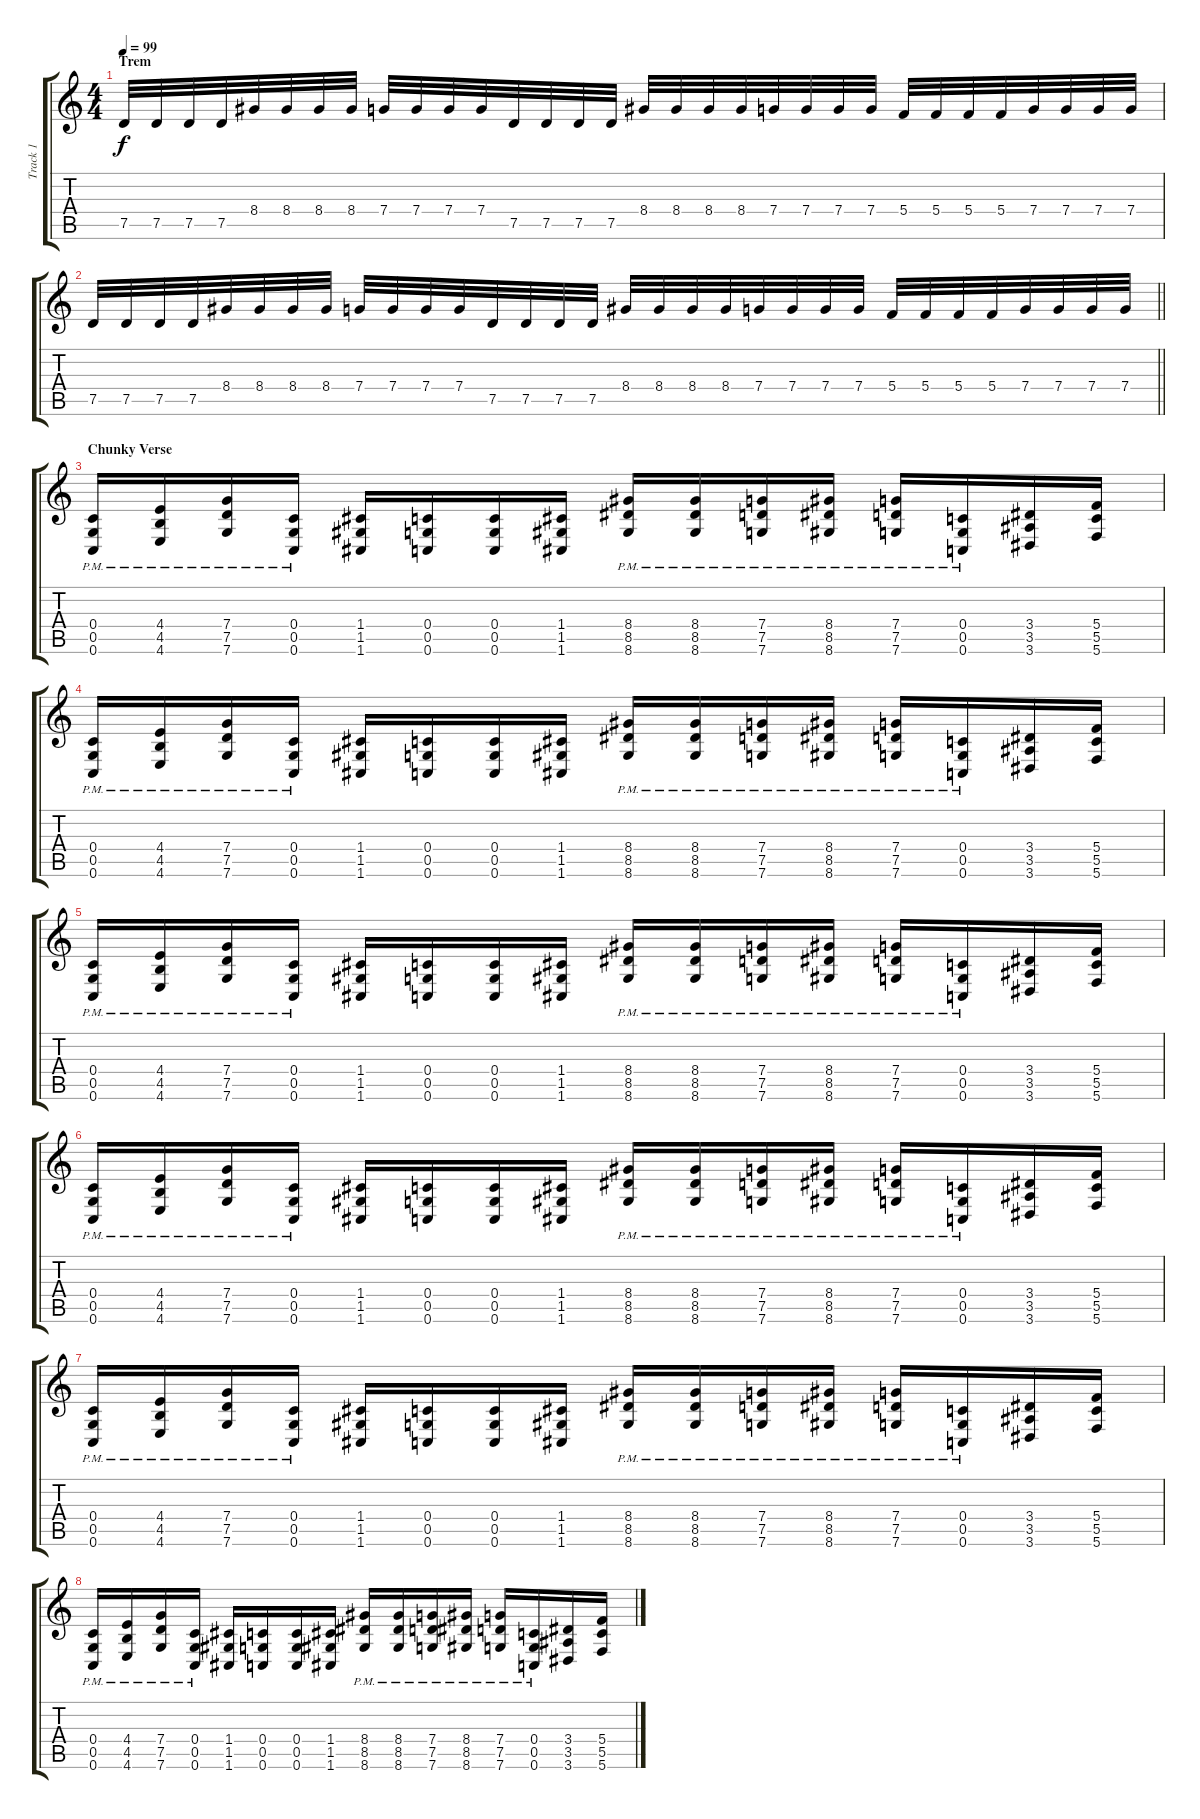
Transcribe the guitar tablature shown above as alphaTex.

\track ("Track 1" "Track 1") {instrument distortionguitar}
\staff {score tabs}
\tuning (D4 A3 F3 C3 G2 C2) {hide}
\ts (4 4)
\section ("" "Trem")
\tempo 99
\clef g2
\ks c
7.5.32{dy f} 7.5.32 7.5.32 7.5.32 8.4.32 8.4.32 8.4.32 8.4.32 7.4.32 7.4.32 7.4.32 7.4.32 7.5.32 7.5.32 7.5.32 7.5.32 8.4.32 8.4.32 8.4.32 8.4.32 7.4.32 7.4.32 7.4.32 7.4.32 5.4.32 5.4.32 5.4.32 5.4.32 7.4.32 7.4.32 7.4.32 7.4.32 |
\barLineRight lightlight
7.5.32 7.5.32 7.5.32 7.5.32 8.4.32 8.4.32 8.4.32 8.4.32 7.4.32 7.4.32 7.4.32 7.4.32 7.5.32 7.5.32 7.5.32 7.5.32 8.4.32 8.4.32 8.4.32 8.4.32 7.4.32 7.4.32 7.4.32 7.4.32 5.4.32 5.4.32 5.4.32 5.4.32 7.4.32 7.4.32 7.4.32 7.4.32 |
\section ("" "Chunky Verse")
(0.4{pm} 0.5{pm} 0.6{pm}).16 (4.4{pm} 4.5{pm} 4.6{pm}).16 (7.4{pm} 7.5{pm} 7.6{pm}).16 (0.4{pm} 0.5{pm} 0.6{pm}).16 (1.4 1.5 1.6).16 (0.4 0.5 0.6).16 (0.4 0.5 0.6).16 (1.4 1.5 1.6).16 (8.4{pm} 8.5{pm} 8.6{pm}).16 (8.4{pm} 8.5{pm} 8.6{pm}).16 (7.4{pm} 7.5{pm} 7.6{pm}).16 (8.4{pm} 8.5{pm} 8.6{pm}).16 (7.4{pm} 7.5{pm} 7.6{pm}).16 (0.4{pm} 0.5{pm} 0.6{pm}).16 (3.4 3.5 3.6).16 (5.4 5.5 5.6).16 |
(0.4{pm} 0.5{pm} 0.6{pm}).16 (4.4{pm} 4.5{pm} 4.6{pm}).16 (7.4{pm} 7.5{pm} 7.6{pm}).16 (0.4{pm} 0.5{pm} 0.6{pm}).16 (1.4 1.5 1.6).16 (0.4 0.5 0.6).16 (0.4 0.5 0.6).16 (1.4 1.5 1.6).16 (8.4{pm} 8.5{pm} 8.6{pm}).16 (8.4{pm} 8.5{pm} 8.6{pm}).16 (7.4{pm} 7.5{pm} 7.6{pm}).16 (8.4{pm} 8.5{pm} 8.6{pm}).16 (7.4{pm} 7.5{pm} 7.6{pm}).16 (0.4{pm} 0.5{pm} 0.6{pm}).16 (3.4 3.5 3.6).16 (5.4 5.5 5.6).16 |
(0.4{pm} 0.5{pm} 0.6{pm}).16 (4.4{pm} 4.5{pm} 4.6{pm}).16 (7.4{pm} 7.5{pm} 7.6{pm}).16 (0.4{pm} 0.5{pm} 0.6{pm}).16 (1.4 1.5 1.6).16 (0.4 0.5 0.6).16 (0.4 0.5 0.6).16 (1.4 1.5 1.6).16 (8.4{pm} 8.5{pm} 8.6{pm}).16 (8.4{pm} 8.5{pm} 8.6{pm}).16 (7.4{pm} 7.5{pm} 7.6{pm}).16 (8.4{pm} 8.5{pm} 8.6{pm}).16 (7.4{pm} 7.5{pm} 7.6{pm}).16 (0.4{pm} 0.5{pm} 0.6{pm}).16 (3.4 3.5 3.6).16 (5.4 5.5 5.6).16 |
(0.4{pm} 0.5{pm} 0.6{pm}).16 (4.4{pm} 4.5{pm} 4.6{pm}).16 (7.4{pm} 7.5{pm} 7.6{pm}).16 (0.4{pm} 0.5{pm} 0.6{pm}).16 (1.4 1.5 1.6).16 (0.4 0.5 0.6).16 (0.4 0.5 0.6).16 (1.4 1.5 1.6).16 (8.4{pm} 8.5{pm} 8.6{pm}).16 (8.4{pm} 8.5{pm} 8.6{pm}).16 (7.4{pm} 7.5{pm} 7.6{pm}).16 (8.4{pm} 8.5{pm} 8.6{pm}).16 (7.4{pm} 7.5{pm} 7.6{pm}).16 (0.4{pm} 0.5{pm} 0.6{pm}).16 (3.4 3.5 3.6).16 (5.4 5.5 5.6).16 |
(0.4{pm} 0.5{pm} 0.6{pm}).16 (4.4{pm} 4.5{pm} 4.6{pm}).16 (7.4{pm} 7.5{pm} 7.6{pm}).16 (0.4{pm} 0.5{pm} 0.6{pm}).16 (1.4 1.5 1.6).16 (0.4 0.5 0.6).16 (0.4 0.5 0.6).16 (1.4 1.5 1.6).16 (8.4{pm} 8.5{pm} 8.6{pm}).16 (8.4{pm} 8.5{pm} 8.6{pm}).16 (7.4{pm} 7.5{pm} 7.6{pm}).16 (8.4{pm} 8.5{pm} 8.6{pm}).16 (7.4{pm} 7.5{pm} 7.6{pm}).16 (0.4{pm} 0.5{pm} 0.6{pm}).16 (3.4 3.5 3.6).16 (5.4 5.5 5.6).16 |
(0.4{pm} 0.5{pm} 0.6{pm}).16 (4.4{pm} 4.5{pm} 4.6{pm}).16 (7.4{pm} 7.5{pm} 7.6{pm}).16 (0.4{pm} 0.5{pm} 0.6{pm}).16 (1.4 1.5 1.6).16 (0.4 0.5 0.6).16 (0.4 0.5 0.6).16 (1.4 1.5 1.6).16 (8.4{pm} 8.5{pm} 8.6{pm}).16 (8.4{pm} 8.5{pm} 8.6{pm}).16 (7.4{pm} 7.5{pm} 7.6{pm}).16 (8.4{pm} 8.5{pm} 8.6{pm}).16 (7.4{pm} 7.5{pm} 7.6{pm}).16 (0.4{pm} 0.5{pm} 0.6{pm}).16 (3.4 3.5 3.6).16 (5.4 5.5 5.6).16
